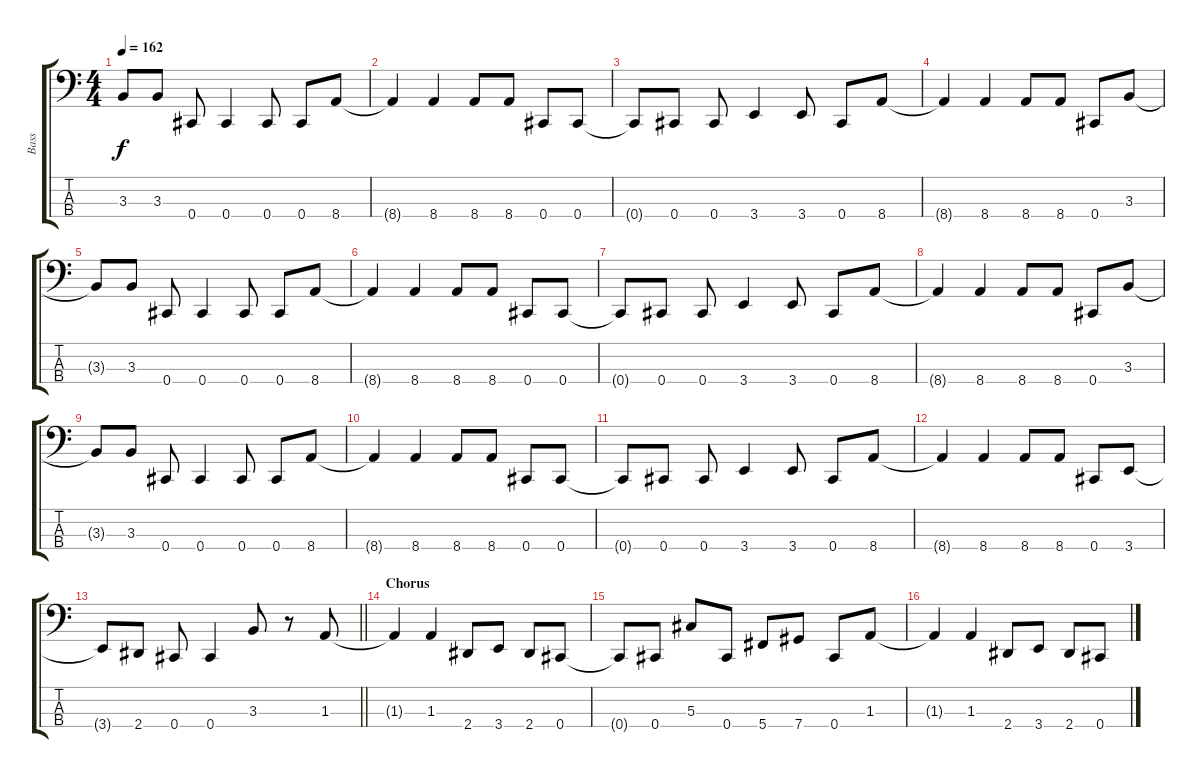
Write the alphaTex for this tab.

\track ("Bass" "Bass") {instrument electricbassfinger}
\staff {score tabs}
\tuning (Gb2 Db2 Ab1 Db1) {hide}
\ts (4 4)
\tempo 162
\clef f4
\ks c
3.3{t}.8{dy f} 3.3.8 0.4.8 0.4.4 0.4.8 0.4.8 8.4.8 |
8.4{t}.4 8.4.4 8.4.8 8.4.8 0.4.8 0.4.8 |
0.4{t}.8 0.4.8 0.4.8 3.4.4 3.4.8 0.4.8 8.4.8 |
8.4{t}.4 8.4.4 8.4.8 8.4.8 0.4.8 3.3.8 |
3.3{t}.8 3.3.8 0.4.8 0.4.4 0.4.8 0.4.8 8.4.8 |
8.4{t}.4 8.4.4 8.4.8 8.4.8 0.4.8 0.4.8 |
0.4{t}.8 0.4.8 0.4.8 3.4.4 3.4.8 0.4.8 8.4.8 |
8.4{t}.4 8.4.4 8.4.8 8.4.8 0.4.8 3.3.8 |
3.3{t}.8 3.3.8 0.4.8 0.4.4 0.4.8 0.4.8 8.4.8 |
8.4{t}.4 8.4.4 8.4.8 8.4.8 0.4.8 0.4.8 |
0.4{t}.8 0.4.8 0.4.8 3.4.4 3.4.8 0.4.8 8.4.8 |
8.4{t}.4 8.4.4 8.4.8 8.4.8 0.4.8 3.4.8 |
\barLineRight lightlight
3.4{t}.8 2.4.8 0.4.8 0.4.4 3.3.8 r.8 1.3.8 |
\section ("" "Chorus")
1.3{t}.4 1.3.4 2.4.8 3.4.8 2.4.8 0.4.8 |
0.4{t}.8 0.4.8 5.3.8 0.4.8 5.4.8 7.4.8 0.4.8 1.3.8 |
1.3{t}.4 1.3.4 2.4.8 3.4.8 2.4.8 0.4.8
